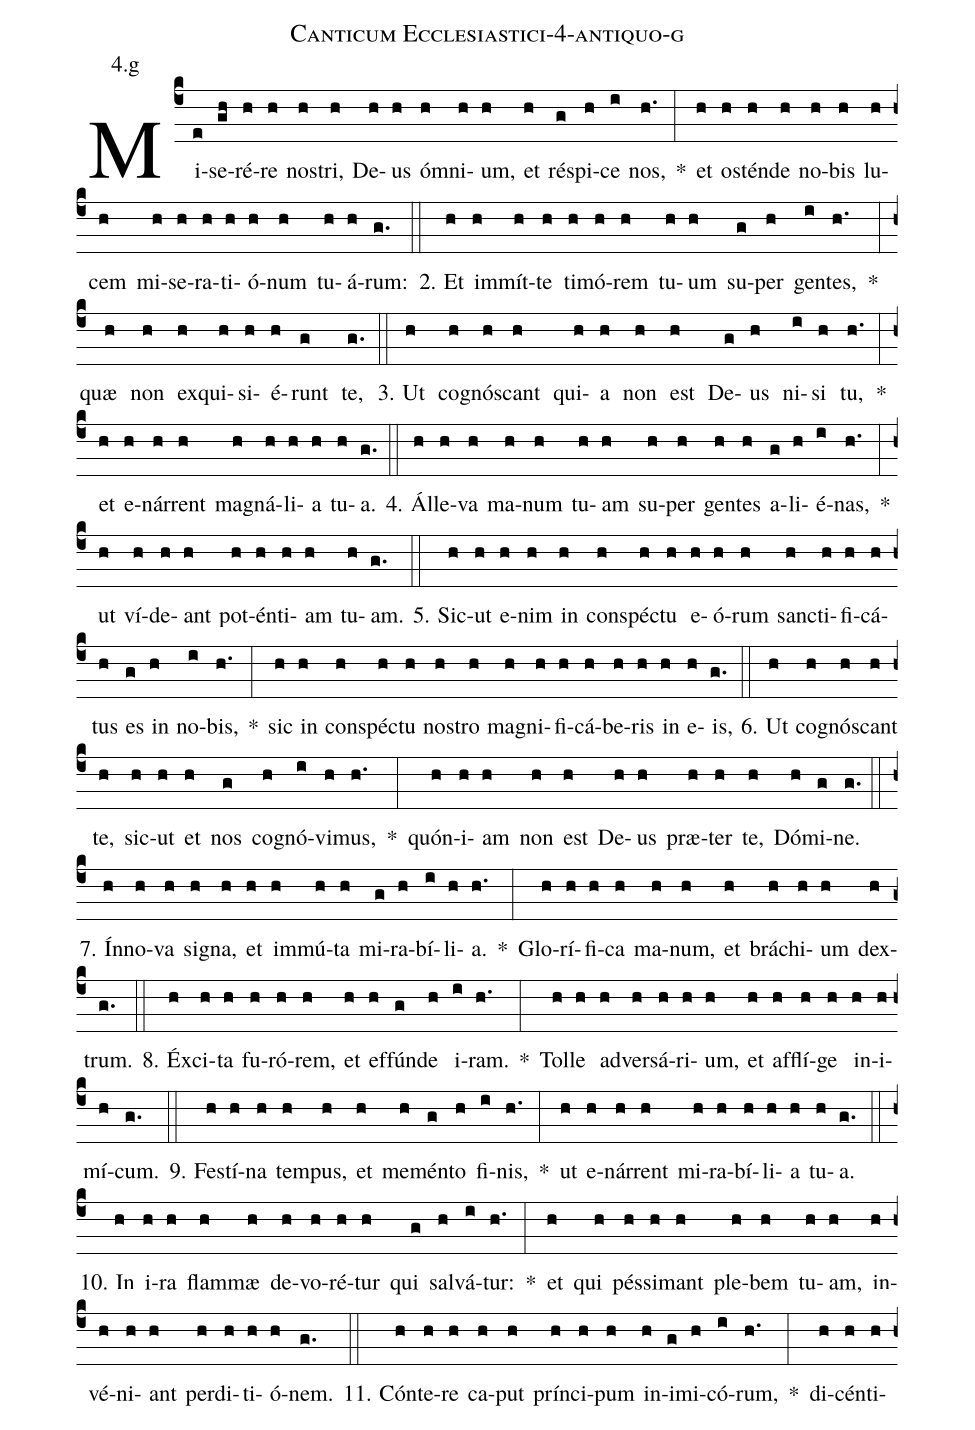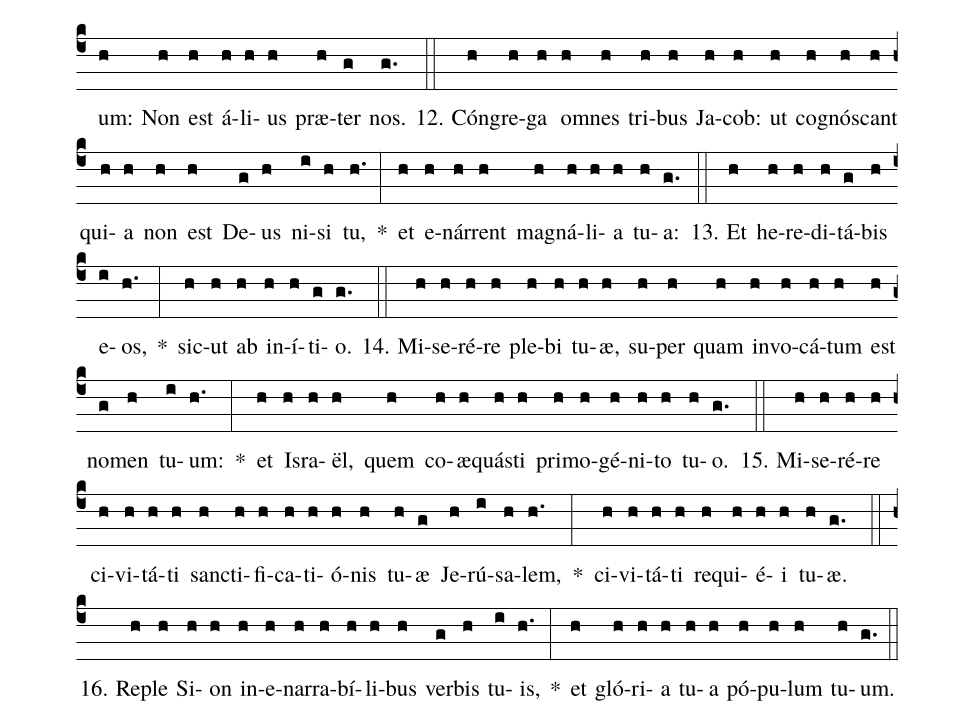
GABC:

name: Canticum Ecclesiastici-4-antiquo-g;
annotation: 4.g;
%%
(c4)Mi(e)se(gh)ré(h)re(h) nos(h)tri,(h) De(h)us(h) óm(h)ni(h)um,(h) et(h) ré(g)spi(h)ce(i) nos,(h.) *(:) et(h) os(h)tén(h)de(h) no(h)bis(h) lu(h)cem(h) mi(h)se(h)ra(h)ti(h)ó(h)num(h) tu(h)á(h)rum:(g.) (::)
2. Et(h) im(h)mít(h)te(h) ti(h)mó(h)rem(h) tu(h)um(h) su(g)per(h) gen(i)tes,(h.) *(:) quæ(h) non(h) ex(h)qui(h)si(h)é(h)runt(g) te,(g.) (::)
3. Ut(h) co(h)gnós(h)cant(h) qui(h)a(h) non(h) est(h) De(g)us(h) ni(i)si(h) tu,(h.) *(:) et(h) e(h)nár(h)rent(h) ma(h)gná(h)li(h)a(h) tu(h)a.(g.) (::)
4. Ál(h)le(h)va(h) ma(h)num(h) tu(h)am(h) su(h)per(h) gen(h)tes(h) a(g)li(h)é(i)nas,(h.) *(:) ut(h) ví(h)de(h)ant(h) pot(h)én(h)ti(h)am(h) tu(h)am.(g.) (::)
5. Sic(h)ut(h) e(h)nim(h) in(h) con(h)spéc(h)tu(h) e(h)ó(h)rum(h) sanc(h)ti(h)fi(h)cá(h)tus(h) es(g) in(h) no(i)bis,(h.) *(:) sic(h) in(h) con(h)spéc(h)tu(h) nos(h)tro(h) ma(h)gni(h)fi(h)cá(h)be(h)ris(h) in(h) e(h)is,(g.) (::)
6. Ut(h) co(h)gnós(h)cant(h) te,(h) sic(h)ut(h) et(h) nos(g) co(h)gnó(i)vi(h)mus,(h.) *(:) quón(h)i(h)am(h) non(h) est(h) De(h)us(h) præ(h)ter(h) te,(h) Dó(h)mi(g)ne.(g.) (::)
7. Ín(h)no(h)va(h) si(h)gna,(h) et(h) im(h)mú(h)ta(h) mi(g)ra(h)bí(i)li(h)a.(h.) *(:) Glo(h)rí(h)fi(h)ca(h) ma(h)num,(h) et(h) brá(h)chi(h)um(h) dex(h)trum.(g.) (::)
8. Éx(h)ci(h)ta(h) fu(h)ró(h)rem,(h) et(h) ef(h)fún(g)de(h) i(i)ram.(h.) *(:) Tol(h)le(h) ad(h)ver(h)sá(h)ri(h)um,(h) et(h) af(h)flí(h)ge(h) in(h)i(h)mí(h)cum.(g.) (::)
9. Fes(h)tí(h)na(h) tem(h)pus,(h) et(h) me(h)mén(g)to(h) fi(i)nis,(h.) *(:) ut(h) e(h)nár(h)rent(h) mi(h)ra(h)bí(h)li(h)a(h) tu(h)a.(g.) (::)
10. In(h) i(h)ra(h) flam(h)mæ(h) de(h)vo(h)ré(h)tur(h) qui(g) sal(h)vá(i)tur:(h.) *(:) et(h) qui(h) pés(h)si(h)mant(h) ple(h)bem(h) tu(h)am,(h) in(h)vé(h)ni(h)ant(h) per(h)di(h)ti(h)ó(h)nem.(g.) (::)
11. Cón(h)te(h)re(h) ca(h)put(h) prín(h)ci(h)pum(h) in(h)i(g)mi(h)có(i)rum,(h.) *(:) di(h)cén(h)ti(h)um:(h) Non(h) est(h) á(h)li(h)us(h) præ(h)ter(g) nos.(g.) (::)
12. Cón(h)gre(h)ga(h) om(h)nes(h) tri(h)bus(h) Ja(h)cob:(h) ut(h) co(h)gnós(h)cant(h) qui(h)a(h) non(h) est(h) De(g)us(h) ni(i)si(h) tu,(h.) *(:) et(h) e(h)nár(h)rent(h) ma(h)gná(h)li(h)a(h) tu(h)a:(g.) (::)
13. Et(h) he(h)re(h)di(h)tá(g)bis(h) e(i)os,(h.) *(:) sic(h)ut(h) ab(h) in(h)í(h)ti(g)o.(g.) (::)
14. Mi(h)se(h)ré(h)re(h) ple(h)bi(h) tu(h)æ,(h) su(h)per(h) quam(h) in(h)vo(h)cá(h)tum(h) est(h) no(g)men(h) tu(i)um:(h.) *(:) et(h) Is(h)ra(h)ël,(h) quem(h) co(h)æ(h)quás(h)ti(h) pri(h)mo(h)gé(h)ni(h)to(h) tu(h)o.(g.) (::)
15. Mi(h)se(h)ré(h)re(h) ci(h)vi(h)tá(h)ti(h) sanc(h)ti(h)fi(h)ca(h)ti(h)ó(h)nis(h) tu(h)æ(g) Je(h)rú(i)sa(h)lem,(h.) *(:) ci(h)vi(h)tá(h)ti(h) re(h)qui(h)é(h)i(h) tu(h)æ.(g.) (::)
16. Re(h)ple(h) Si(h)on(h) in(h)e(h)nar(h)ra(h)bí(h)li(h)bus(h) ver(g)bis(h) tu(i)is,(h.) *(:) et(h) gló(h)ri(h)a(h) tu(h)a(h) pó(h)pu(h)lum(h) tu(h)um.(g.) (::)
